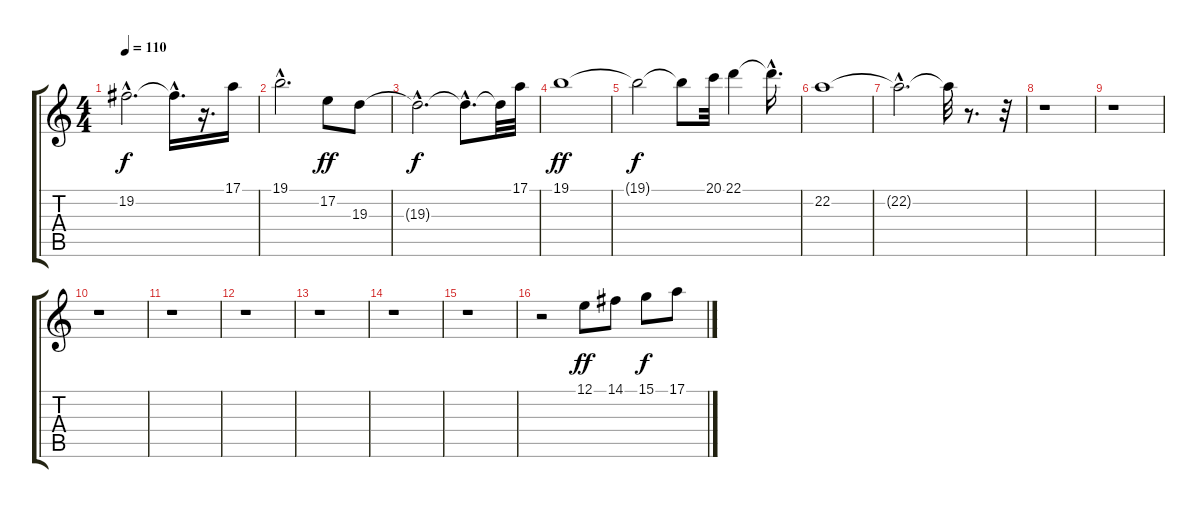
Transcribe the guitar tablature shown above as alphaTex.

\track "" {instrument panflute}
\staff {score tabs}
\tuning (E4 B3 G3 D3 A2 E2) {hide}
\ts (4 4)
\tempo 110
\clef g2
\ks c
19.2{hac t}.2{d dy f} 19.2{hac t}.16{d} r.16{d} 17.1.16 |
19.1{hac}.2{d} 17.2.8{dy ff} 19.3.8 |
19.3{hac t}.2{d dy f} 19.3{hac t}.8{d} 19.3{t}.32 17.1.32 |
19.1.1{dy ff} |
19.1{t}.2{dy f} 19.1{t}.8 20.1.32 22.1.4 22.1{hac t}.16{d} |
22.2.1 |
22.2{hac t}.2{d} 22.2{t}.32 r.8{d} r.32 |
r.1 |
r.1 |
r.1 |
r.1 |
r.1 |
r.1 |
r.1 |
r.1 |
r.2 12.1.8{dy ff} 14.1.8 15.1.8{dy f} 17.1.8
